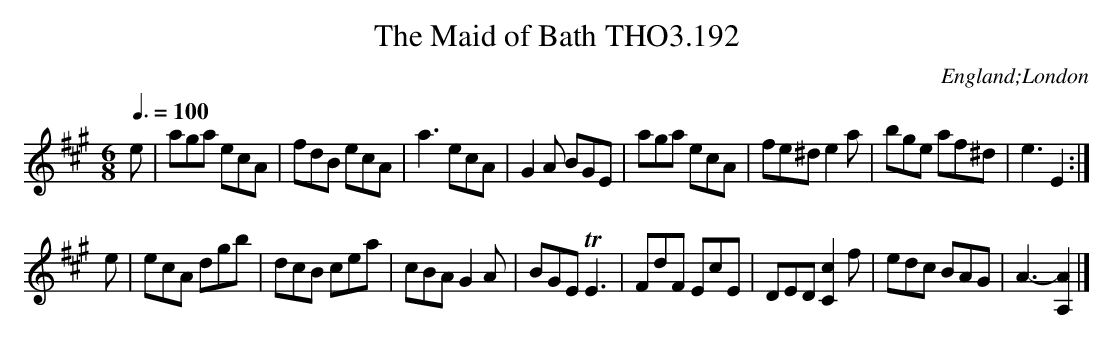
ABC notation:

X:1
T:Maid of Bath THO3.192, The
O:England;London
M:6/8
L:1/8
Q:3/8=100
K:A
e|aga ecA|fdB ecA|a3 ecA|G2 A BGE|aga ecA|fe^d e2 a|bge af^d|e3E2:|
e|ecA dgb|dcB cea|cBA G2 A|BGE TE3|FdF EcE|DED [c2C2] f|edc BAG|A3-[A2A,2]|]
